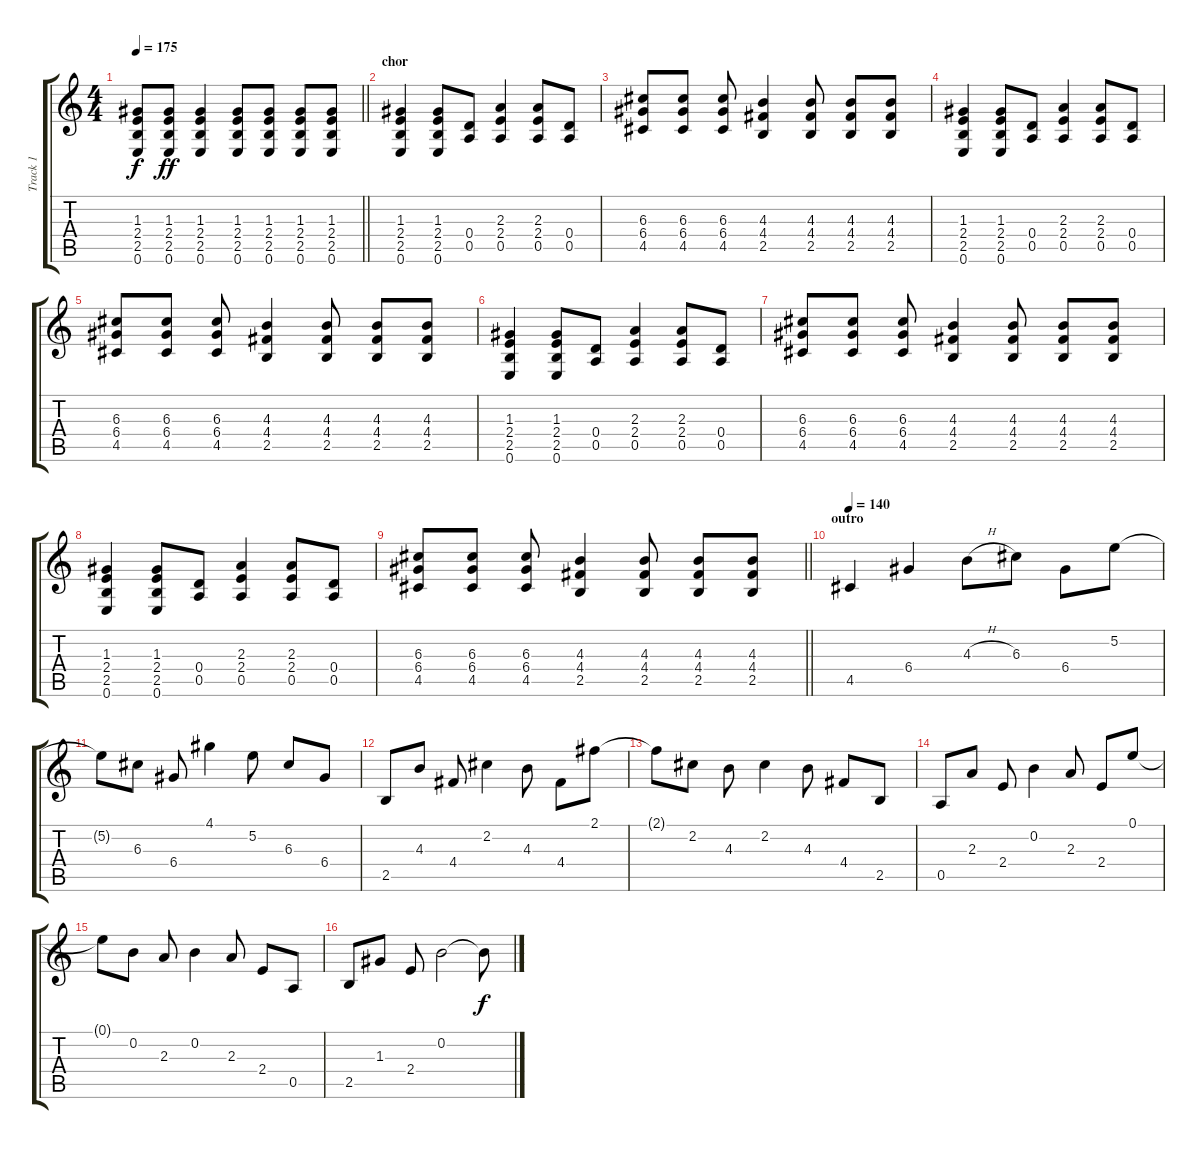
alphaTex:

\track ("Track 1" "Track 1") {instrument electricguitarjazz}
\staff {score tabs}
\tuning (E4 B3 G3 D3 A2 E2) {hide}
\ts (4 4)
\tempo 175
\clef g2
\barLineRight lightlight
\ks c
(1.3{t} 2.4{t} 2.5{t} 0.6{t}).8{dy f} (1.3 2.4 2.5 0.6).8{dy ff} (1.3 2.4 2.5 0.6).4 (1.3 2.4 2.5 0.6).8 (1.3 2.4 2.5 0.6).8 (1.3 2.4 2.5 0.6).8 (1.3 2.4 2.5 0.6).8 |
\section ("" "chor")
(1.3 2.4 2.5 0.6).4 (1.3 2.4 2.5 0.6).8 (0.4 0.5).8 (2.3 2.4 0.5).4 (2.3 2.4 0.5).8 (0.4 0.5).8 |
(6.3 6.4 4.5).8 (6.3 6.4 4.5).8 (6.3 6.4 4.5).8 (4.3 4.4 2.5).4 (4.3 4.4 2.5).8 (4.3 4.4 2.5).8 (4.3 4.4 2.5).8 |
(1.3 2.4 2.5 0.6).4 (1.3 2.4 2.5 0.6).8 (0.4 0.5).8 (2.3 2.4 0.5).4 (2.3 2.4 0.5).8 (0.4 0.5).8 |
(6.3 6.4 4.5).8 (6.3 6.4 4.5).8 (6.3 6.4 4.5).8 (4.3 4.4 2.5).4 (4.3 4.4 2.5).8 (4.3 4.4 2.5).8 (4.3 4.4 2.5).8 |
(1.3 2.4 2.5 0.6).4 (1.3 2.4 2.5 0.6).8 (0.4 0.5).8 (2.3 2.4 0.5).4 (2.3 2.4 0.5).8 (0.4 0.5).8 |
(6.3 6.4 4.5).8 (6.3 6.4 4.5).8 (6.3 6.4 4.5).8 (4.3 4.4 2.5).4 (4.3 4.4 2.5).8 (4.3 4.4 2.5).8 (4.3 4.4 2.5).8 |
(1.3 2.4 2.5 0.6).4 (1.3 2.4 2.5 0.6).8 (0.4 0.5).8 (2.3 2.4 0.5).4 (2.3 2.4 0.5).8 (0.4 0.5).8 |
\barLineRight lightlight
(6.3 6.4 4.5).8 (6.3 6.4 4.5).8 (6.3 6.4 4.5).8 (4.3 4.4 2.5).4 (4.3 4.4 2.5).8 (4.3 4.4 2.5).8 (4.3 4.4 2.5).8 |
\section ("" "outro")
\tempo 140
4.5.4 6.4.4 4.3{h}.8 6.3.8 6.4.8 5.2.8 |
5.2{t}.8 6.3.8 6.4.8 4.1.4 5.2.8 6.3.8 6.4.8 |
2.5.8 4.3.8 4.4.8 2.2.4 4.3.8 4.4.8 2.1.8 |
2.1{t}.8 2.2.8 4.3.8 2.2.4 4.3.8 4.4.8 2.5.8 |
0.5.8 2.3.8 2.4.8 0.2.4 2.3.8 2.4.8 0.1.8 |
0.1{t}.8 0.2.8 2.3.8 0.2.4 2.3.8 2.4.8 0.5.8 |
2.5.8 1.3.8 2.4.8 0.2.2 0.2{t}.8{dy f}
